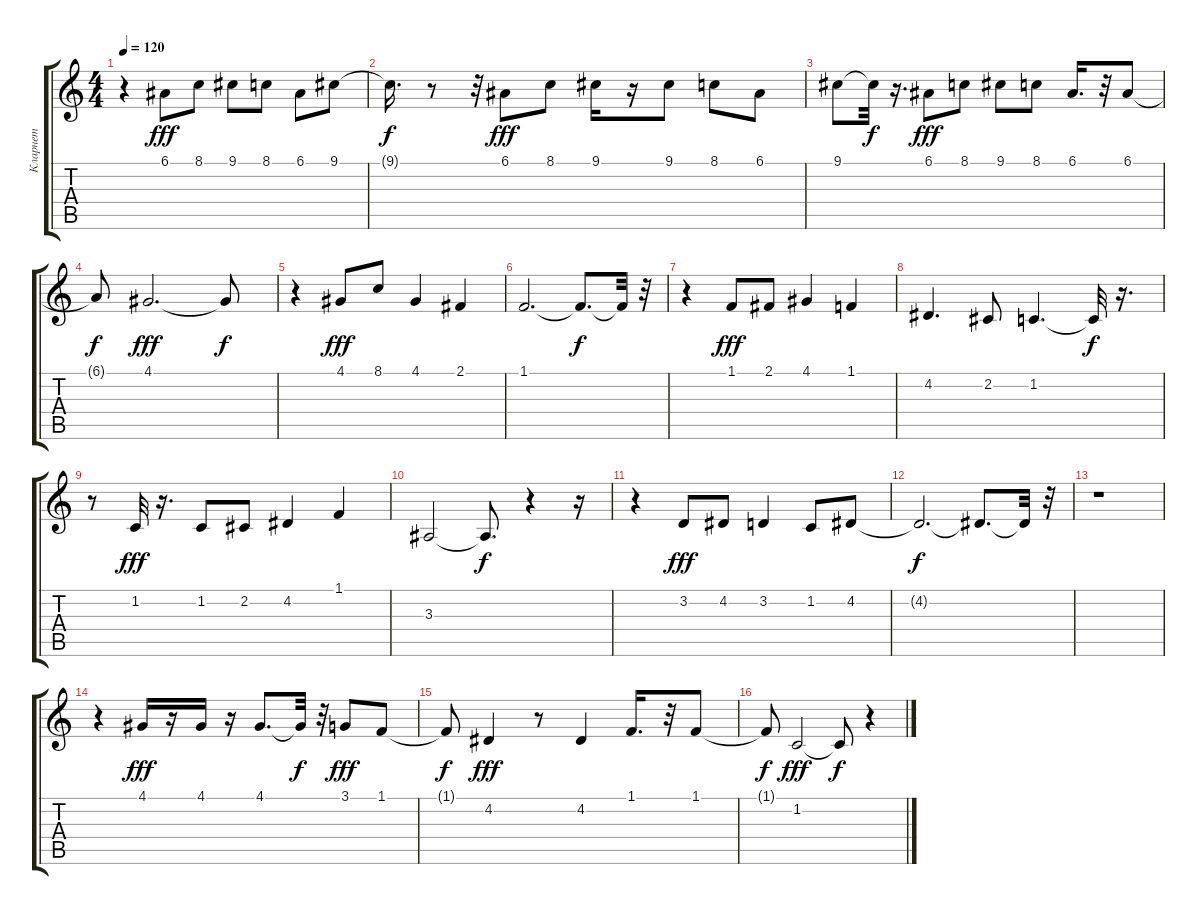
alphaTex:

\track ("Кларнет" "Кларнет") {instrument clarinet}
\staff {score tabs}
\tuning (E4 B3 G3 D3 A2 E2) {hide}
\ts (4 4)
\tempo 120
\clef g2
\ks c
r.4{dy f} 6.1.8{dy fff} 8.1.8 9.1.8 8.1.8 6.1.8 9.1.8 |
9.1{t}.16{d dy f} r.8 r.32 6.1.8{dy fff} 8.1.8 9.1.16 r.16 9.1.8 8.1.8 6.1.8 |
9.1.8 9.1{t}.32{dy f} r.16{d} 6.1.8{dy fff} 8.1.8 9.1.8 8.1.8 6.1.16{d} r.32 6.1.8 |
6.1{t}.8{dy f} 4.1.2{d dy fff} 4.1{t}.8{dy f} |
r.4 4.1.8{dy fff} 8.1.8 4.1.4 2.1.4 |
1.1.2{d} 1.1{t}.8{d dy f} 1.1{t}.32 r.32 |
r.4 1.1.8{dy fff} 2.1.8 4.1.4 1.1.4 |
4.2.4{d} 2.2.8 1.2.4{d} 1.2{t}.32{dy f} r.16{d} |
r.8 1.2.32{dy fff} r.16{d} 1.2.8 2.2.8 4.2.4 1.1.4 |
3.3.2 3.3{t}.8{d dy f} r.4 r.16 |
r.4 3.2.8{dy fff} 4.2.8 3.2.4 1.2.8 4.2.8 |
4.2{t}.2{d dy f} 4.2{t}.8{d} 4.2{t}.32 r.32 |
r.1 |
r.4 4.1.16{dy fff} r.16 4.1.16 r.16 4.1.8{d} 4.1{t}.32{dy f} r.32 3.1.8{dy fff} 1.1.8 |
1.1{t}.8{dy f} 4.2.4{dy fff} r.8 4.2.4 1.1.16{d} r.32 1.1.8 |
1.1{t}.8{dy f} 1.2.2{dy fff} 1.2{t}.8{dy f} r.4
